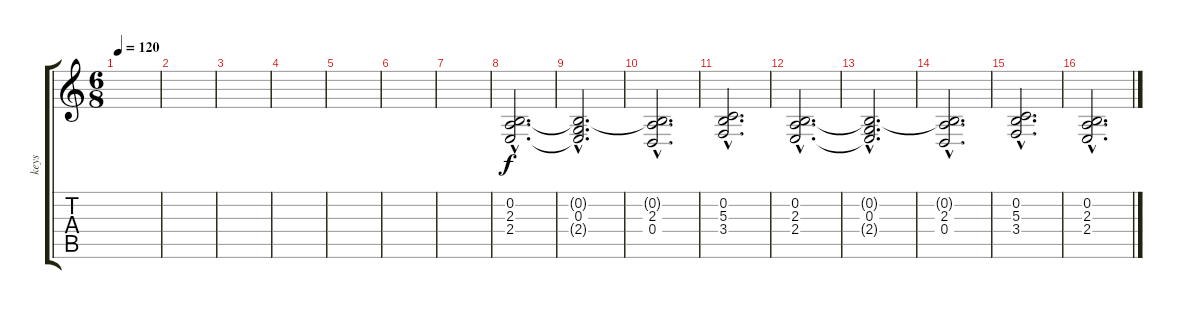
\track ("keys" "keys") {instrument synthstrings1}
\staff {score tabs}
\tuning (E4 B3 G3 D3 A2 E2) {hide}
\ts (6 8)
\tempo 120
\clef g2
\ks c
|
|
|
|
|
|
|
(0.2{hac} 2.3{hac} 2.4{hac}).2{d volume 13 instrument synthstrings1} |
(0.2{hac t} 0.3{hac} 2.4{hac t}).2{d} |
(0.2{hac t} 2.3{hac} 0.4{hac}).2{d} |
(0.2{hac} 5.3{hac} 3.4{hac}).2{d} |
(0.2{hac} 2.3{hac} 2.4{hac}).2{d} |
(0.2{hac t} 0.3{hac} 2.4{hac t}).2{d} |
(0.2{hac t} 2.3{hac} 0.4{hac}).2{d} |
(0.2{hac} 5.3{hac} 3.4{hac}).2{d} |
(0.2{hac} 2.3{hac} 2.4{hac}).2{d volume 13 instrument synthstrings1}
